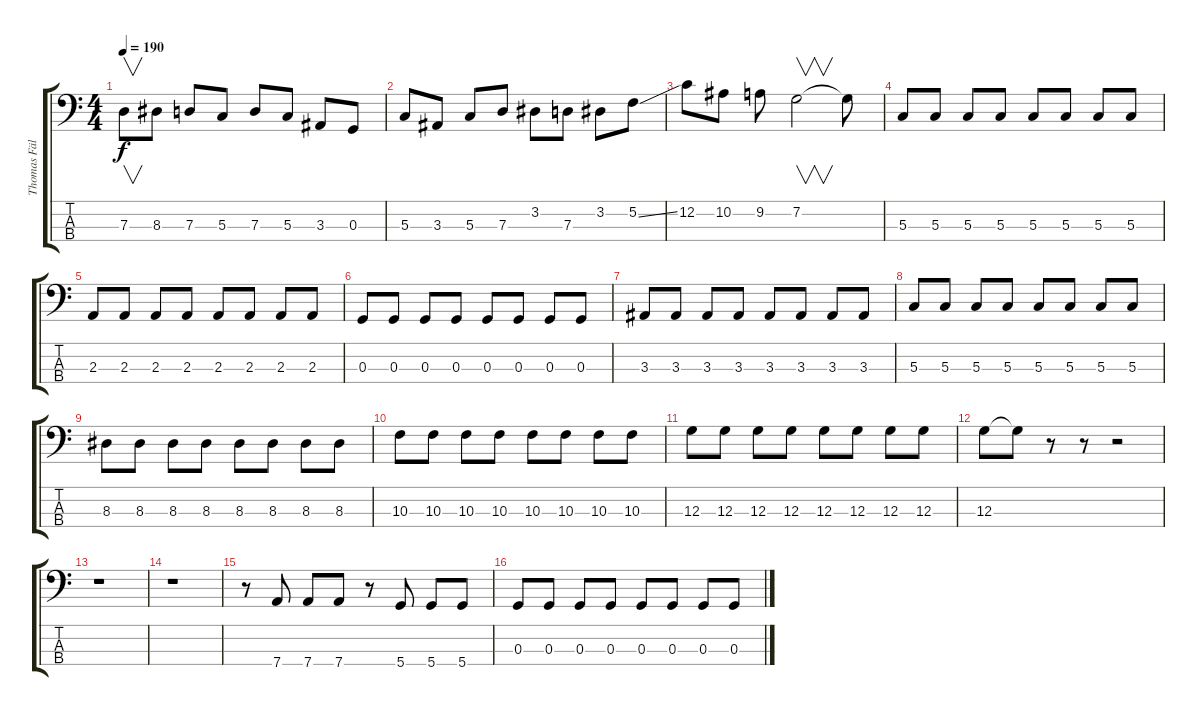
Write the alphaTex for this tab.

\track ("Thomas Fällgren" "Thomas Fäl") {instrument electricbassfinger}
\staff {score tabs}
\tuning (F2 C2 G1 D1) {hide}
\ts (4 4)
\tempo 190
\clef f4
\ks c
7.3.8{v dy f} 8.3.8 7.3.8 5.3.8 7.3.8 5.3.8 3.3.8 0.3.8 |
5.3.8 3.3.8 5.3.8 7.3.8 3.2.8 7.3.8 3.2.8 5.2{ss}.8 |
12.2.8 10.2.8 9.2.8 7.2.2{v} 7.2{t}.8 |
5.3.8 5.3.8 5.3.8 5.3.8 5.3.8 5.3.8 5.3.8 5.3.8 |
2.3.8 2.3.8 2.3.8 2.3.8 2.3.8 2.3.8 2.3.8 2.3.8 |
0.3.8 0.3.8 0.3.8 0.3.8 0.3.8 0.3.8 0.3.8 0.3.8 |
3.3.8 3.3.8 3.3.8 3.3.8 3.3.8 3.3.8 3.3.8 3.3.8 |
5.3.8 5.3.8 5.3.8 5.3.8 5.3.8 5.3.8 5.3.8 5.3.8 |
8.3.8 8.3.8 8.3.8 8.3.8 8.3.8 8.3.8 8.3.8 8.3.8 |
10.3.8 10.3.8 10.3.8 10.3.8 10.3.8 10.3.8 10.3.8 10.3.8 |
12.3.8 12.3.8 12.3.8 12.3.8 12.3.8 12.3.8 12.3.8 12.3.8 |
12.3.8 12.3{t}.8 r.8 r.8 r.2 |
r.1 |
r.1 |
r.8 7.4.8 7.4.8 7.4.8 r.8 5.4.8 5.4.8 5.4.8 |
0.3.8 0.3.8 0.3.8 0.3.8 0.3.8 0.3.8 0.3.8 0.3.8
